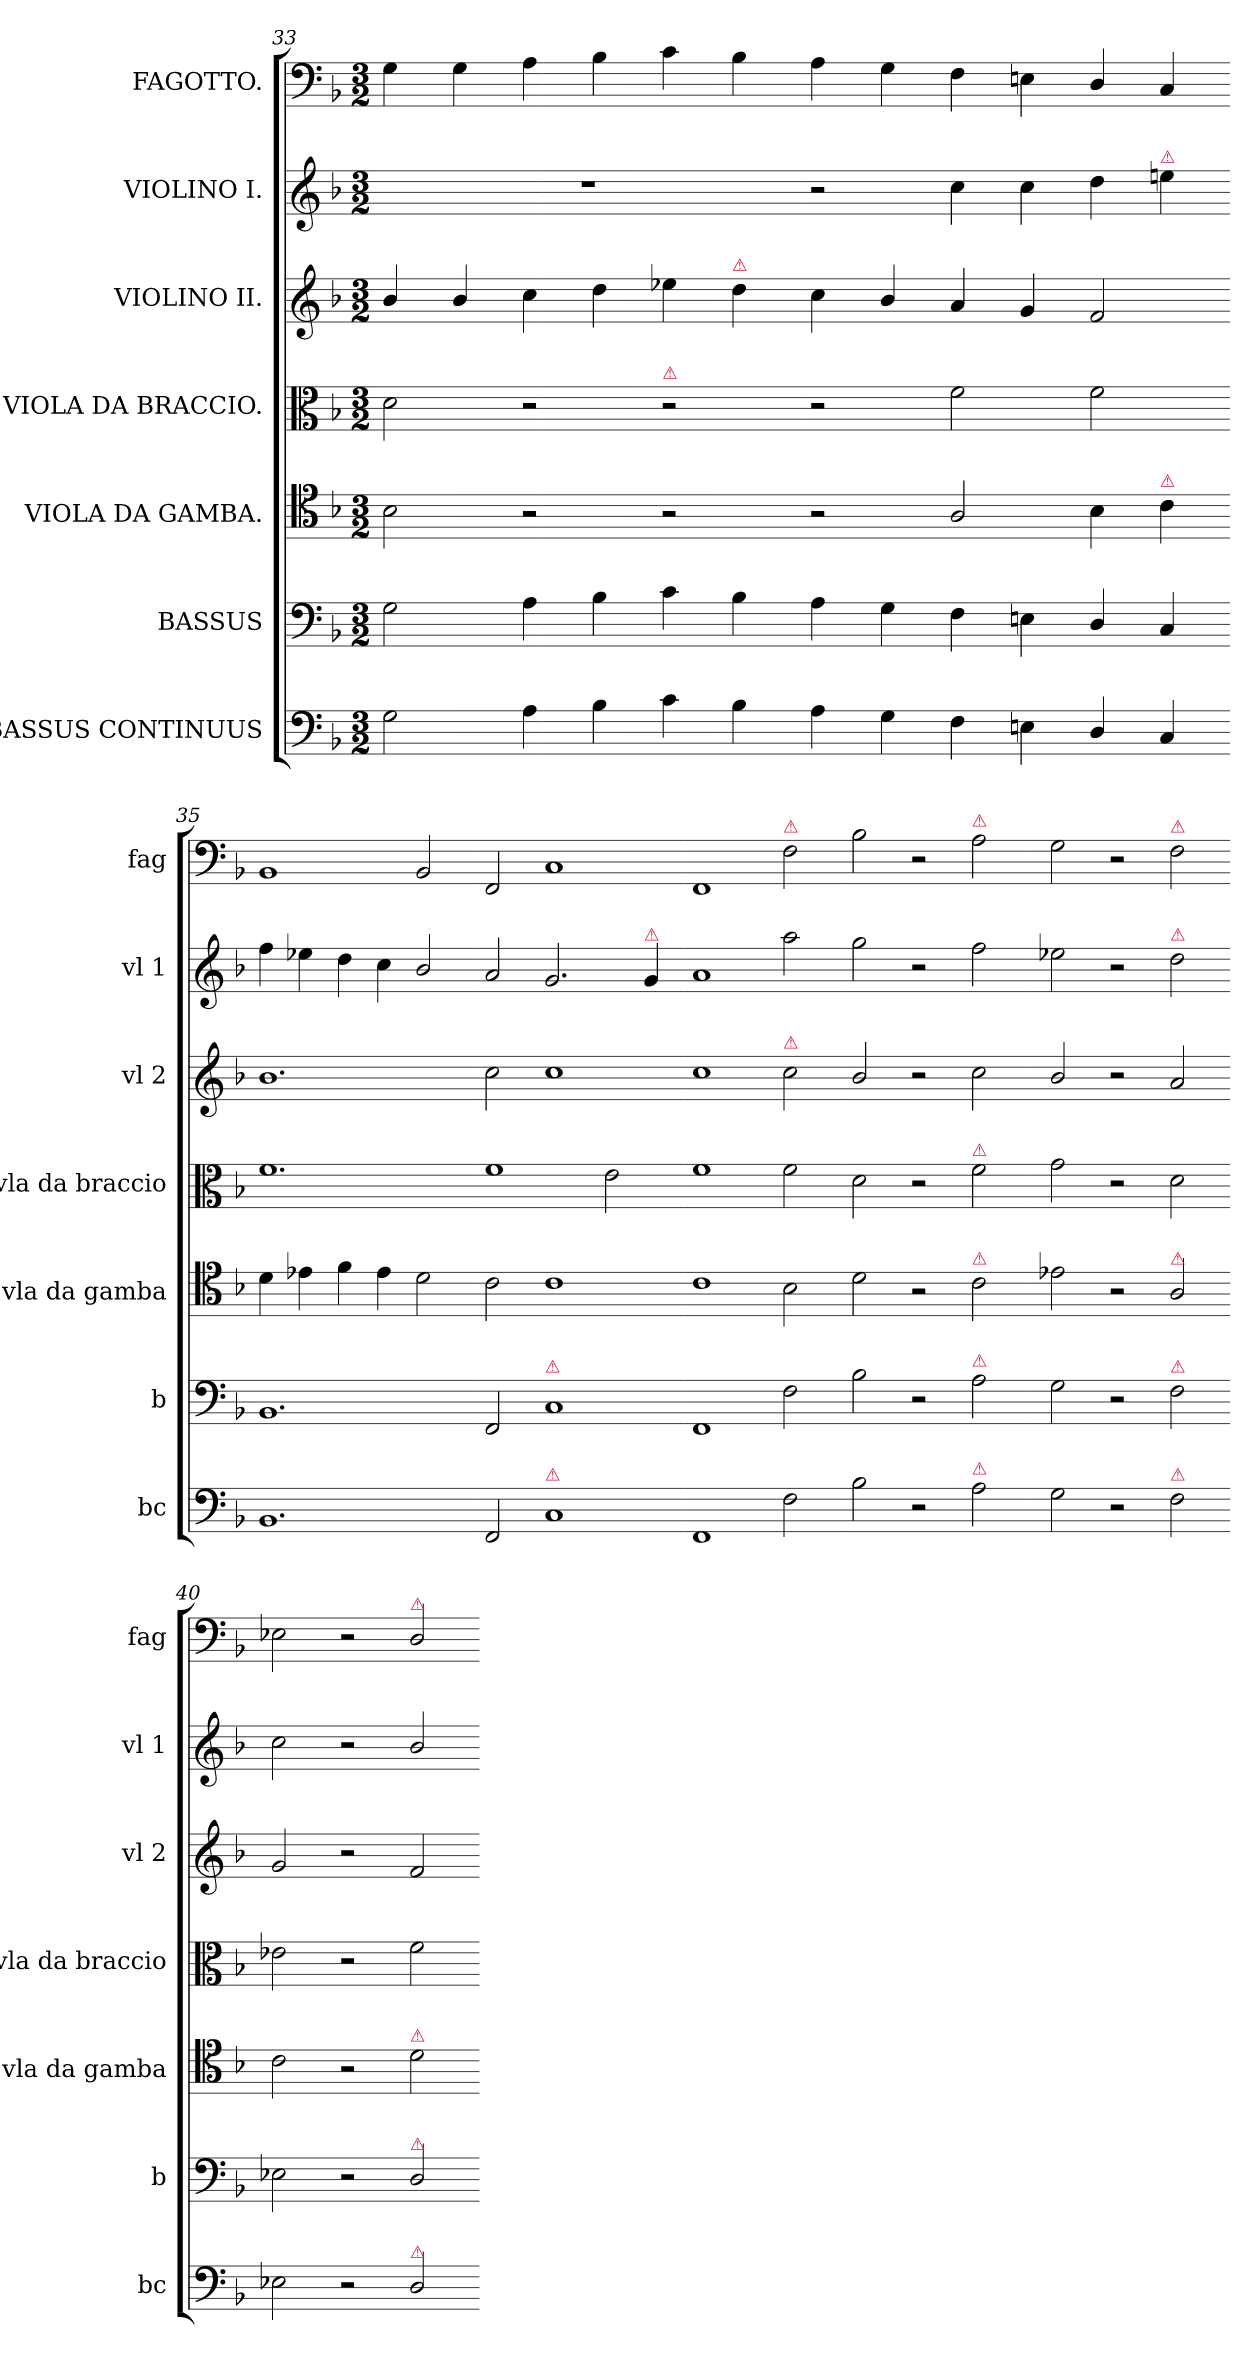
**kern	**kern	**kern	**kern	**kern	**kern	**kern
*part7	*part6	*part5	*part4	*part3	*part2	*part1
*staff7	*staff6	*staff5	*staff4	*staff3	*staff2	*staff1
*I"BASSUS CONTINUUS	*I"BASSUS	*I"VIOLA DA GAMBA.	*I"VIOLA DA BRACCIO.	*I"VIOLINO II.	*I"VIOLINO I.	*I"FAGOTTO.
*I'bc	*I'b	*I'vla da gamba	*I'vla da braccio	*I'vl 2	*I'vl 1	*I'fag
*clefF4	*clefF4	*clefC4	*clefC3	*clefG2	*clefG2	*clefF4
*k[b-]	*k[b-]	*k[b-]	*k[b-]	*k[b-]	*k[b-]	*k[b-]
*M3/2	*M3/2	*M3/2	*M3/2	*M3/2	*M3/2	*M3/2
=33	=33	=33	=33	=33	=33	=33
2G\	2G\	2B-\	2d\	4b-/	1.r	4G\
.	.	.	.	4b-/	.	4G\
4A\	4A\	2r	2r	4cc\	.	4A\
4B-\	4B-\	.	.	4dd\	.	4B-\
!	!	!	!LO:TX:a:color=crimson:t=⚠	!	!	!
4c\	4c\	2r	2r	4ee-X\	.	4c\
!	!	!	!	!LO:TX:a:color=crimson:t=⚠	!	!
4B-\	4B-\	.	.	4dd\	.	4B-\
=34-	=34-	=34-	=34-	=34-	=34-	=34-
4A\	4A\	2r	2r	4cc\	2r	4A\
4G\	4G\	.	.	4b-/	.	4G\
4F\	4F\	2A/	2f\	4a/	4cc\	4F\
4En\	4En\	.	.	4g/	4cc\	4En\
4D/	4D/	4B-\	2f\	2f/	4dd\	4D/
!	!	!	!	!	!LO:TX:a:color=crimson:t=⚠	!
!	!	!LO:TX:a:color=crimson:t=⚠	!	!	!	!
4C/	4C/	4c\	.	.	4een\	4C/
=35-	=35-	=35-	=35-	=35-	=35-	=35-
1.BB-	1.BB-	4d\	1.f	1.b-	4ff\	1BB-
.	.	4e-X\	.	.	4ee-X\	.
.	.	4f\	.	.	4dd\	.
.	.	4e-\	.	.	4cc\	.
.	.	2d\	.	.	2b-/	2BB-/
=36-	=36-	=36-	=36-	=36-	=36-	=36-
2FF/	2FF/	2c\	1f	2cc\	2a/	2FF/
!	!LO:TX:a:color=crimson:t=⚠	!	!	!	!	!
!LO:TX:a:color=crimson:t=⚠	!	!	!	!	!	!
1C	1C	1c	.	1cc	2.g/	1C
.	.	.	2e\	.	.	.
!	!	!	!	!	!LO:TX:a:color=crimson:t=⚠	!
.	.	.	.	.	4g/	.
=37-	=37-	=37-	=37-	=37-	=37-	=37-
1FF	1FF	1c	1f	1cc	1a	1FF
!	!	!	!	!	!	!LO:TX:a:color=crimson:t=⚠
!	!	!	!	!LO:TX:a:color=crimson:t=⚠	!	!
2F\	2F\	2B-\	2f\	2cc\	2aa\	2F\
=38-	=38-	=38-	=38-	=38-	=38-	=38-
2B-\	2B-\	2d\	2d\	2b-/	2gg\	2B-\
2r	2r	2r	2r	2r	2r	2r
!	!	!	!	!	!	!LO:TX:a:color=crimson:t=⚠
!	!	!	!LO:TX:a:color=crimson:t=⚠	!	!	!
!	!	!LO:TX:a:color=crimson:t=⚠	!	!	!	!
!	!LO:TX:a:color=crimson:t=⚠	!	!	!	!	!
!LO:TX:a:color=crimson:t=⚠	!	!	!	!	!	!
2A\	2A\	2c\	2f\	2cc\	2ff\	2A\
=39-	=39-	=39-	=39-	=39-	=39-	=39-
2G\	2G\	2e-X\	2g\	2b-/	2ee-X\	2G\
2r	2r	2r	2r	2r	2r	2r
!	!	!	!	!	!	!LO:TX:a:color=crimson:t=⚠
!	!	!	!	!	!LO:TX:a:color=crimson:t=⚠	!
!	!	!LO:TX:a:color=crimson:t=⚠	!	!	!	!
!	!LO:TX:a:color=crimson:t=⚠	!	!	!	!	!
!LO:TX:a:color=crimson:t=⚠	!	!	!	!	!	!
2F\	2F\	2A/	2d\	2a/	2dd\	2F\
=40-	=40-	=40-	=40-	=40-	=40-	=40-
2E-X\	2E-X\	2c\	2e-X\	2g/	2cc\	2E-X\
2r	2r	2r	2r	2r	2r	2r
!	!	!	!	!	!	!LO:TX:a:color=crimson:t=⚠
!	!	!LO:TX:a:color=crimson:t=⚠	!	!	!	!
!	!LO:TX:a:color=crimson:t=⚠	!	!	!	!	!
!LO:TX:a:color=crimson:t=⚠	!	!	!	!	!	!
2D/	2D/	2d\	2f\	2f/	2b-/	2D/
=-	=-	=-	=-	=-	=-	=-
*-	*-	*-	*-	*-	*-	*-
